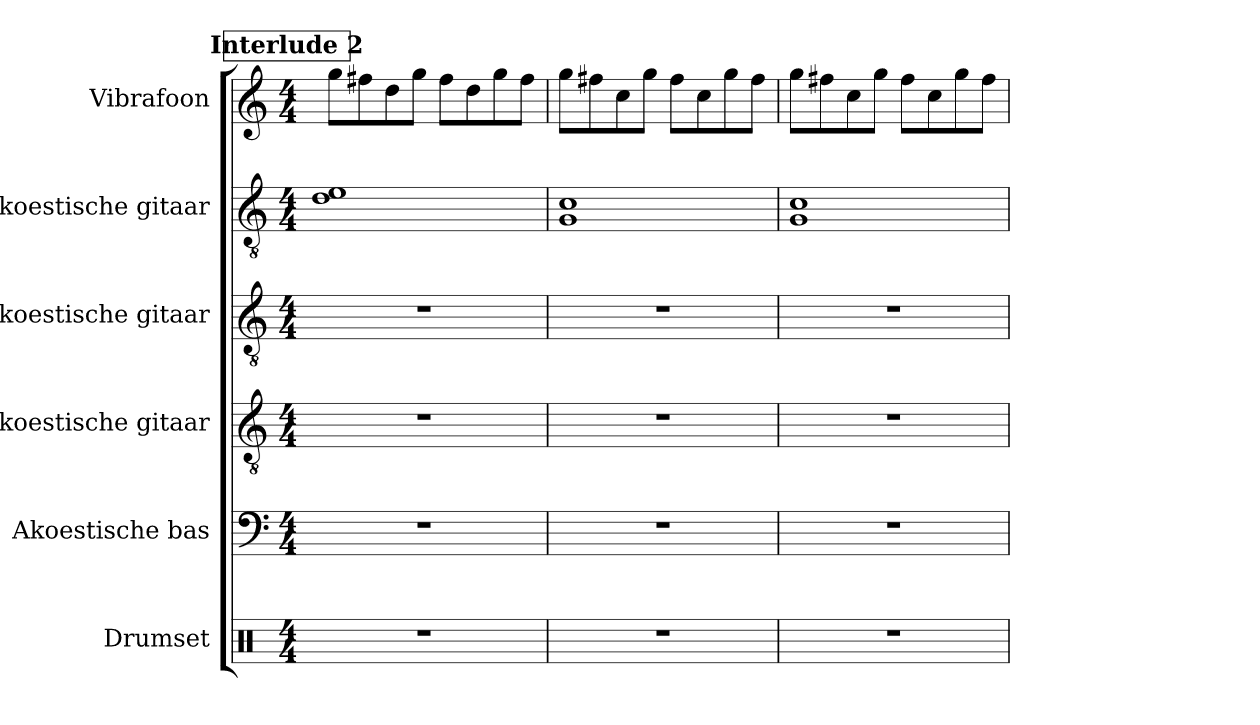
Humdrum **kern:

**kern	**kern	**kern	**kern	**kern	**kern
*part6	*part5	*part4	*part3	*part2	*part1
*staff6	*staff5	*staff4	*staff3	*staff2	*staff1
*I"Drumset	*I"Akoestische bas	*I"Akoestische gitaar	*I"Akoestische gitaar	*I"Akoestische gitaar	*I"Vibrafoon
*I'Drs.	*I'Bas	*	*	*	*I'Vib.
!!LO:PB:g=z
*clefX	*clefF4	*clefGv2	*clefGv2	*clefGv2	*clefG2
*	*ITrd7c12	*	*	*	*
*k[]	*k[]	*k[]	*k[]	*k[]	*k[]
*M4/4	*M4/4	*M4/4	*M4/4	*M4/4	*M4/4
!!LO:REH:place=s1:a:B:fs=9:t=Interlude 2
=61	=61	=61	=61	=61	=61
1r	1r	1r	1r	1d 1e	8gg\L
.	.	.	.	.	8ff#X\
.	.	.	.	.	8dd\
.	.	.	.	.	8gg\J
.	.	.	.	.	8ff#\L
.	.	.	.	.	8dd\
.	.	.	.	.	8gg\
.	.	.	.	.	8ff#\J
=62	=62	=62	=62	=62	=62
1r	1r	1r	1r	1G 1c	8gg\L
.	.	.	.	.	8ff#X\
.	.	.	.	.	8cc\
.	.	.	.	.	8gg\J
.	.	.	.	.	8ff#\L
.	.	.	.	.	8cc\
.	.	.	.	.	8gg\
.	.	.	.	.	8ff#\J
=63	=63	=63	=63	=63	=63
1r	1r	1r	1r	1G 1c	8gg\L
.	.	.	.	.	8ff#X\
.	.	.	.	.	8cc\
.	.	.	.	.	8gg\J
.	.	.	.	.	8ff#\L
.	.	.	.	.	8cc\
.	.	.	.	.	8gg\
.	.	.	.	.	8ff#\J
=	=	=	=	=	=
*-	*-	*-	*-	*-	*-
